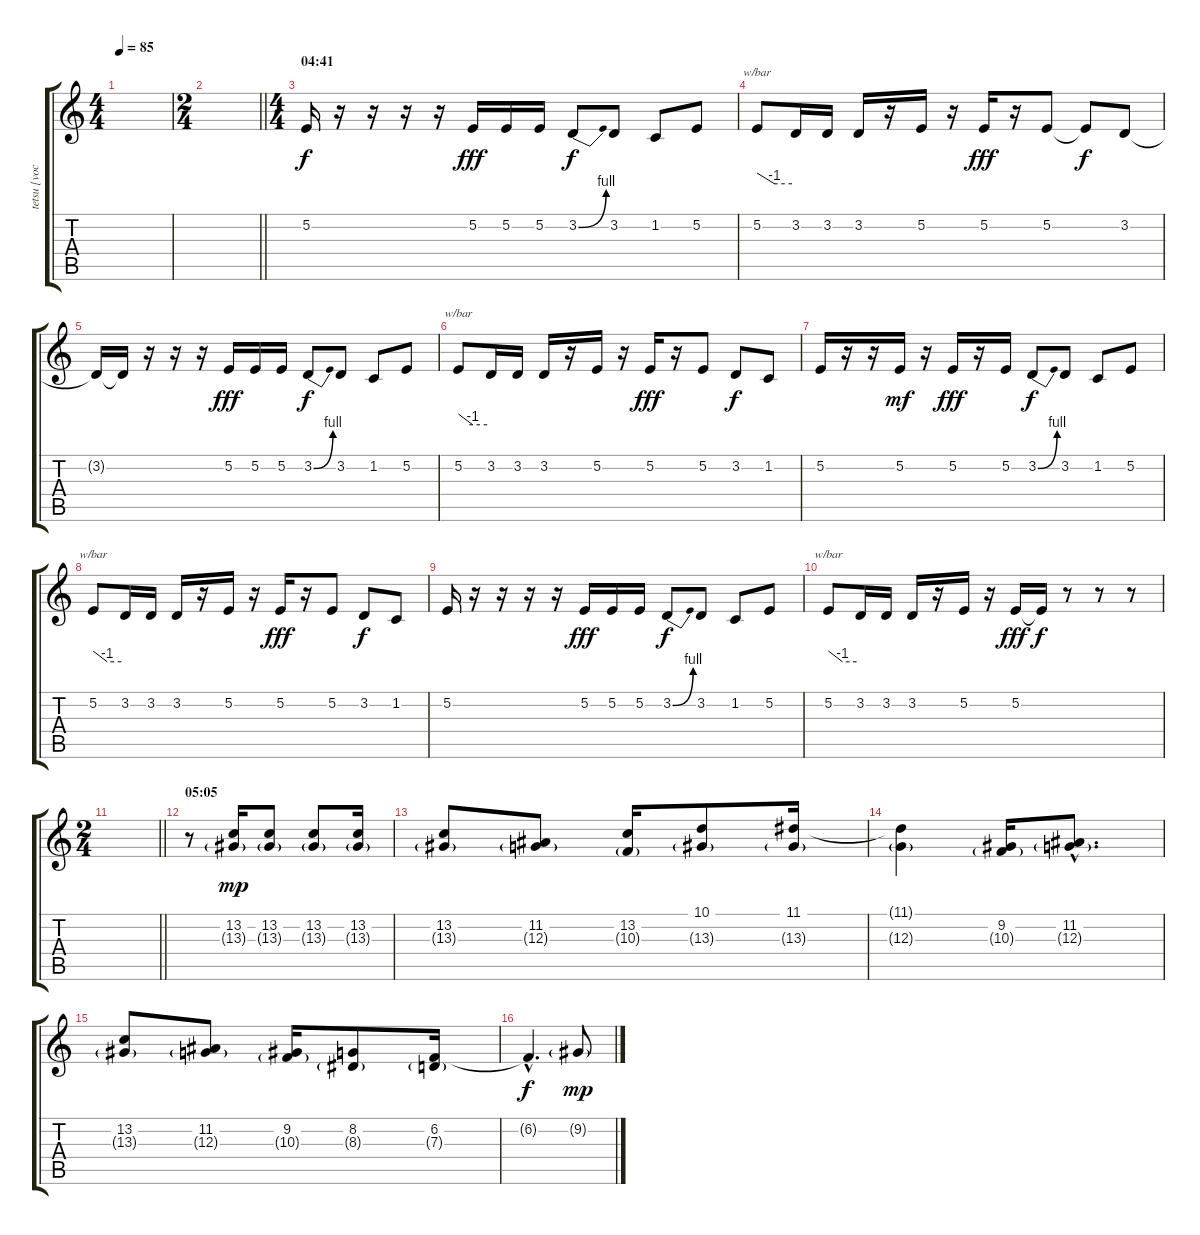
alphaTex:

\track ("tetsu [vocal]" "tetsu [voc") {instrument lead6voice}
\staff {score tabs}
\tuning (E4 B3 G3 D3 A2 E2) {hide}
\ts (4 4)
\tempo 85
\clef g2
\ks c
|
\ts (2 4)
\barLineRight lightlight
|
\ts (4 4)
\section ("" "04:41")
5.2.16 r.16 r.16 r.16 r.16 5.2.16{dy fff} 5.2.16 5.2.16 3.2{be (bend 0 0 60 4)}.8{dy f} 3.2.8 1.2.8 5.2.8 |
5.2.8{tbe (custom default 0 0 30 -4 60 -4)} 3.2.16 3.2.16 3.2.16 r.16 5.2.16 r.16 5.2.16{dy fff} r.16 5.2.8 5.2{t}.8{dy f} 3.2.8 |
3.2{t}.16 3.2{t}.16 r.16 r.16 r.16 5.2.16{dy fff} 5.2.16 5.2.16 3.2{be (bend 0 0 60 4)}.8{dy f} 3.2.8 1.2.8 5.2.8 |
5.2.8{tbe (custom default 0 0 30 -4 60 -4)} 3.2.16 3.2.16 3.2.16 r.16 5.2.16 r.16 5.2.16{dy fff} r.16 5.2.8 3.2.8{dy f} 1.2.8 |
5.2.16 r.16 r.16 5.2.16{dy mf} r.16 5.2.16{dy fff} r.16 5.2.16 3.2{be (bend 0 0 60 4)}.8{dy f} 3.2.8 1.2.8 5.2.8 |
5.2.8{tbe (custom default 0 0 30 -4 60 -4)} 3.2.16 3.2.16 3.2.16 r.16 5.2.16 r.16 5.2.16{dy fff} r.16 5.2.8 3.2.8{dy f} 1.2.8 |
5.2.16 r.16 r.16 r.16 r.16 5.2.16{dy fff} 5.2.16 5.2.16 3.2{be (bend 0 0 60 4)}.8{dy f} 3.2.8 1.2.8 5.2.8 |
5.2.8{tbe (custom default 0 0 30 -4 60 -4)} 3.2.16 3.2.16 3.2.16 r.16 5.2.16 r.16 5.2.16{dy fff} 5.2{t}.16{dy f} r.8 r.8 r.8 |
\ts (2 4)
\barLineRight lightlight
|
\section ("" "05:05")
r.8 (13.2 13.3{g}).16{dy mp} (13.2 13.3{g}).8 (13.2 13.3{g}).8 (13.2 13.3{g}).16 |
(13.2 13.3{g}).8 (11.2 12.3{g}).8 (13.2 10.3{g}).16 (10.1 13.3{g}).8 (11.1 13.3{g}).16 |
(11.1{t} 12.3{g}).4 (9.2 10.3{g}).16 (11.2{hac} 12.3{g hac}).8{d} |
(13.2 13.3{g}).8 (11.2 12.3{g}).8 (9.2 10.3{g}).16 (8.2 8.3{g}).8 (6.2 7.3{g}).16 |
6.2{hac t}.4{d dy f} 9.2{g}.8{dy mp}
